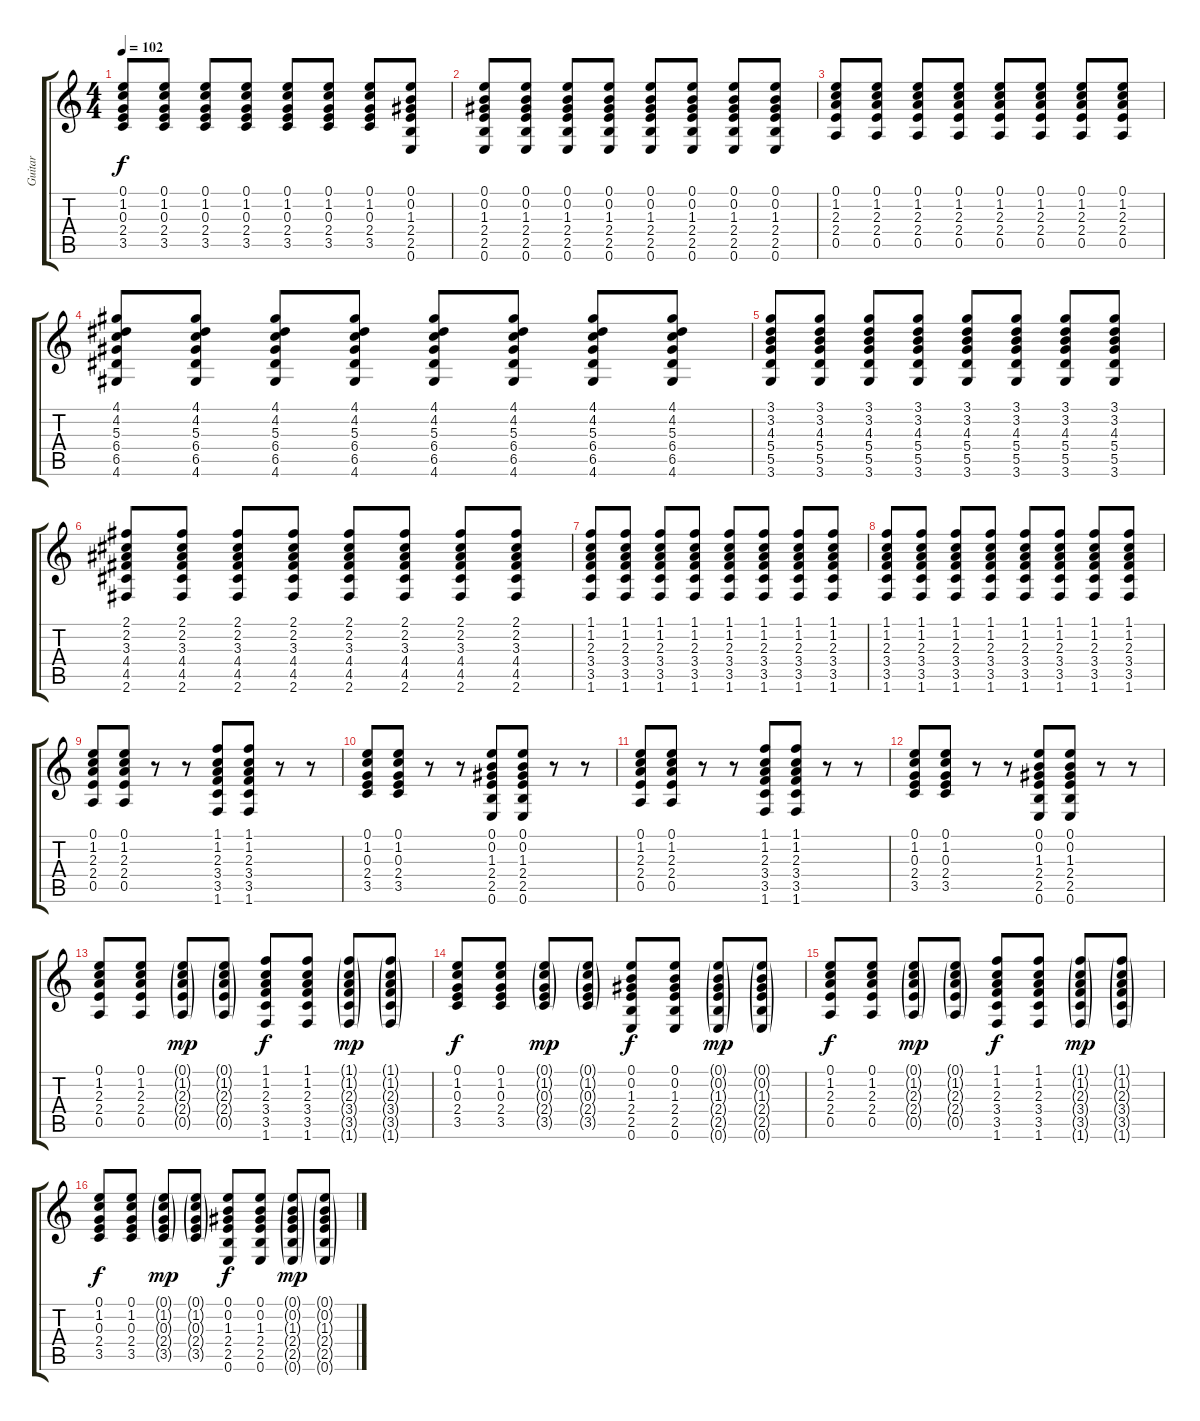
\track ("Guitar" "Guitar") {instrument distortionguitar}
\staff {score tabs}
\tuning (E4 B3 G3 D3 A2 E2) {hide}
\ts (4 4)
\tempo 102
\clef g2
\ks c
(0.1 1.2 0.3 2.4 3.5).8{dy f} (0.1 1.2 0.3 2.4 3.5).8 (0.1 1.2 0.3 2.4 3.5).8 (0.1 1.2 0.3 2.4 3.5).8 (0.1 1.2 0.3 2.4 3.5).8 (0.1 1.2 0.3 2.4 3.5).8 (0.1 1.2 0.3 2.4 3.5).8 (0.1 0.2 1.3 2.4 2.5 0.6).8 |
(0.1 0.2 1.3 2.4 2.5 0.6).8 (0.1 0.2 1.3 2.4 2.5 0.6).8 (0.1 0.2 1.3 2.4 2.5 0.6).8 (0.1 0.2 1.3 2.4 2.5 0.6).8 (0.1 0.2 1.3 2.4 2.5 0.6).8 (0.1 0.2 1.3 2.4 2.5 0.6).8 (0.1 0.2 1.3 2.4 2.5 0.6).8 (0.1 0.2 1.3 2.4 2.5 0.6).8 |
(0.1 1.2 2.3 2.4 0.5).8 (0.1 1.2 2.3 2.4 0.5).8 (0.1 1.2 2.3 2.4 0.5).8 (0.1 1.2 2.3 2.4 0.5).8 (0.1 1.2 2.3 2.4 0.5).8 (0.1 1.2 2.3 2.4 0.5).8 (0.1 1.2 2.3 2.4 0.5).8 (0.1 1.2 2.3 2.4 0.5).8 |
(4.1 4.2 5.3 6.4 6.5 4.6).8 (4.1 4.2 5.3 6.4 6.5 4.6).8 (4.1 4.2 5.3 6.4 6.5 4.6).8 (4.1 4.2 5.3 6.4 6.5 4.6).8 (4.1 4.2 5.3 6.4 6.5 4.6).8 (4.1 4.2 5.3 6.4 6.5 4.6).8 (4.1 4.2 5.3 6.4 6.5 4.6).8 (4.1 4.2 5.3 6.4 6.5 4.6).8 |
(3.1 3.2 4.3 5.4 5.5 3.6).8 (3.1 3.2 4.3 5.4 5.5 3.6).8 (3.1 3.2 4.3 5.4 5.5 3.6).8 (3.1 3.2 4.3 5.4 5.5 3.6).8 (3.1 3.2 4.3 5.4 5.5 3.6).8 (3.1 3.2 4.3 5.4 5.5 3.6).8 (3.1 3.2 4.3 5.4 5.5 3.6).8 (3.1 3.2 4.3 5.4 5.5 3.6).8 |
(2.1 2.2 3.3 4.4 4.5 2.6).8 (2.1 2.2 3.3 4.4 4.5 2.6).8 (2.1 2.2 3.3 4.4 4.5 2.6).8 (2.1 2.2 3.3 4.4 4.5 2.6).8 (2.1 2.2 3.3 4.4 4.5 2.6).8 (2.1 2.2 3.3 4.4 4.5 2.6).8 (2.1 2.2 3.3 4.4 4.5 2.6).8 (2.1 2.2 3.3 4.4 4.5 2.6).8 |
(1.1 1.2 2.3 3.4 3.5 1.6).8 (1.1 1.2 2.3 3.4 3.5 1.6).8 (1.1 1.2 2.3 3.4 3.5 1.6).8 (1.1 1.2 2.3 3.4 3.5 1.6).8 (1.1 1.2 2.3 3.4 3.5 1.6).8 (1.1 1.2 2.3 3.4 3.5 1.6).8 (1.1 1.2 2.3 3.4 3.5 1.6).8 (1.1 1.2 2.3 3.4 3.5 1.6).8 |
(1.1 1.2 2.3 3.4 3.5 1.6).8 (1.1 1.2 2.3 3.4 3.5 1.6).8 (1.1 1.2 2.3 3.4 3.5 1.6).8 (1.1 1.2 2.3 3.4 3.5 1.6).8 (1.1 1.2 2.3 3.4 3.5 1.6).8 (1.1 1.2 2.3 3.4 3.5 1.6).8 (1.1 1.2 2.3 3.4 3.5 1.6).8 (1.1 1.2 2.3 3.4 3.5 1.6).8 |
(0.1 1.2 2.3 2.4 0.5).8 (0.1 1.2 2.3 2.4 0.5).8 r.8 r.8 (1.1 1.2 2.3 3.4 3.5 1.6).8 (1.1 1.2 2.3 3.4 3.5 1.6).8 r.8 r.8 |
(0.1 1.2 0.3 2.4 3.5).8 (0.1 1.2 0.3 2.4 3.5).8 r.8 r.8 (0.1 0.2 1.3 2.4 2.5 0.6).8 (0.1 0.2 1.3 2.4 2.5 0.6).8 r.8 r.8 |
(0.1 1.2 2.3 2.4 0.5).8 (0.1 1.2 2.3 2.4 0.5).8 r.8 r.8 (1.1 1.2 2.3 3.4 3.5 1.6).8 (1.1 1.2 2.3 3.4 3.5 1.6).8 r.8 r.8 |
(0.1 1.2 0.3 2.4 3.5).8 (0.1 1.2 0.3 2.4 3.5).8 r.8 r.8 (0.1 0.2 1.3 2.4 2.5 0.6).8 (0.1 0.2 1.3 2.4 2.5 0.6).8 r.8 r.8 |
(0.1 1.2 2.3 2.4 0.5).8 (0.1 1.2 2.3 2.4 0.5).8 (0.1{g} 1.2{g} 2.3{g} 2.4{g} 0.5{g}).8{dy mp} (0.1{g} 1.2{g} 2.3{g} 2.4{g} 0.5{g}).8 (1.1 1.2 2.3 3.4 3.5 1.6).8{dy f} (1.1 1.2 2.3 3.4 3.5 1.6).8 (1.1{g} 1.2{g} 2.3{g} 3.4{g} 3.5{g} 1.6{g}).8{dy mp} (1.1{g} 1.2{g} 2.3{g} 3.4{g} 3.5{g} 1.6{g}).8 |
(0.1 1.2 0.3 2.4 3.5).8{dy f} (0.1 1.2 0.3 2.4 3.5).8 (0.1{g} 1.2{g} 0.3{g} 2.4{g} 3.5{g}).8{dy mp} (0.1{g} 1.2{g} 0.3{g} 2.4{g} 3.5{g}).8 (0.1 0.2 1.3 2.4 2.5 0.6).8{dy f} (0.1 0.2 1.3 2.4 2.5 0.6).8 (0.1{g} 0.2{g} 1.3{g} 2.4{g} 2.5{g} 0.6{g}).8{dy mp} (0.1{g} 0.2{g} 1.3{g} 2.4{g} 2.5{g} 0.6{g}).8 |
(0.1 1.2 2.3 2.4 0.5).8{dy f} (0.1 1.2 2.3 2.4 0.5).8 (0.1{g} 1.2{g} 2.3{g} 2.4{g} 0.5{g}).8{dy mp} (0.1{g} 1.2{g} 2.3{g} 2.4{g} 0.5{g}).8 (1.1 1.2 2.3 3.4 3.5 1.6).8{dy f} (1.1 1.2 2.3 3.4 3.5 1.6).8 (1.1{g} 1.2{g} 2.3{g} 3.4{g} 3.5{g} 1.6{g}).8{dy mp} (1.1{g} 1.2{g} 2.3{g} 3.4{g} 3.5{g} 1.6{g}).8 |
(0.1 1.2 0.3 2.4 3.5).8{dy f} (0.1 1.2 0.3 2.4 3.5).8 (0.1{g} 1.2{g} 0.3{g} 2.4{g} 3.5{g}).8{dy mp} (0.1{g} 1.2{g} 0.3{g} 2.4{g} 3.5{g}).8 (0.1 0.2 1.3 2.4 2.5 0.6).8{dy f} (0.1 0.2 1.3 2.4 2.5 0.6).8 (0.1{g} 0.2{g} 1.3{g} 2.4{g} 2.5{g} 0.6{g}).8{dy mp} (0.1{g} 0.2{g} 1.3{g} 2.4{g} 2.5{g} 0.6{g}).8
